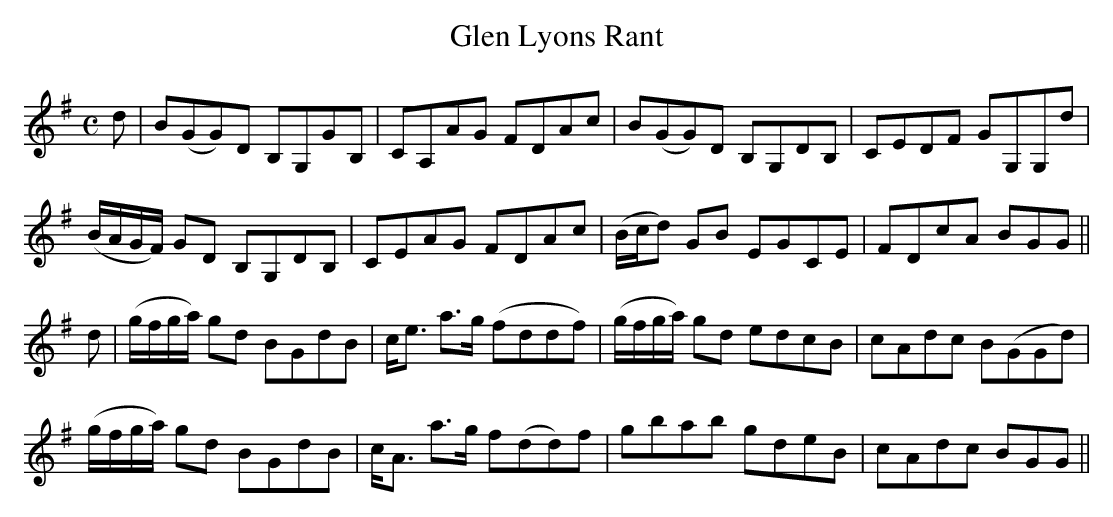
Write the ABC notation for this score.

X:1
T:Glen Lyons Rant
M:C
L:1/8
K:G
d|B(GG)D B,G,GB,|CA,AG FDAc|B(GG)D B,G,DB,|CEDF GG,G,d|
(B/A/G/F/) GD B,G,DB,|CEAG FDAc|(B/c/d) GB EGCE|FDcA BGG||
d|(g/f/g/a/) gd BGdB|c<e a>g (fddf)|(g/f/g/a/) gd edcB|cAdc B(GGd)|
(g/f/g/a/) gd BGdB|c<A a>g f(dd)f|gbab gdeB|cAdc BGG||
